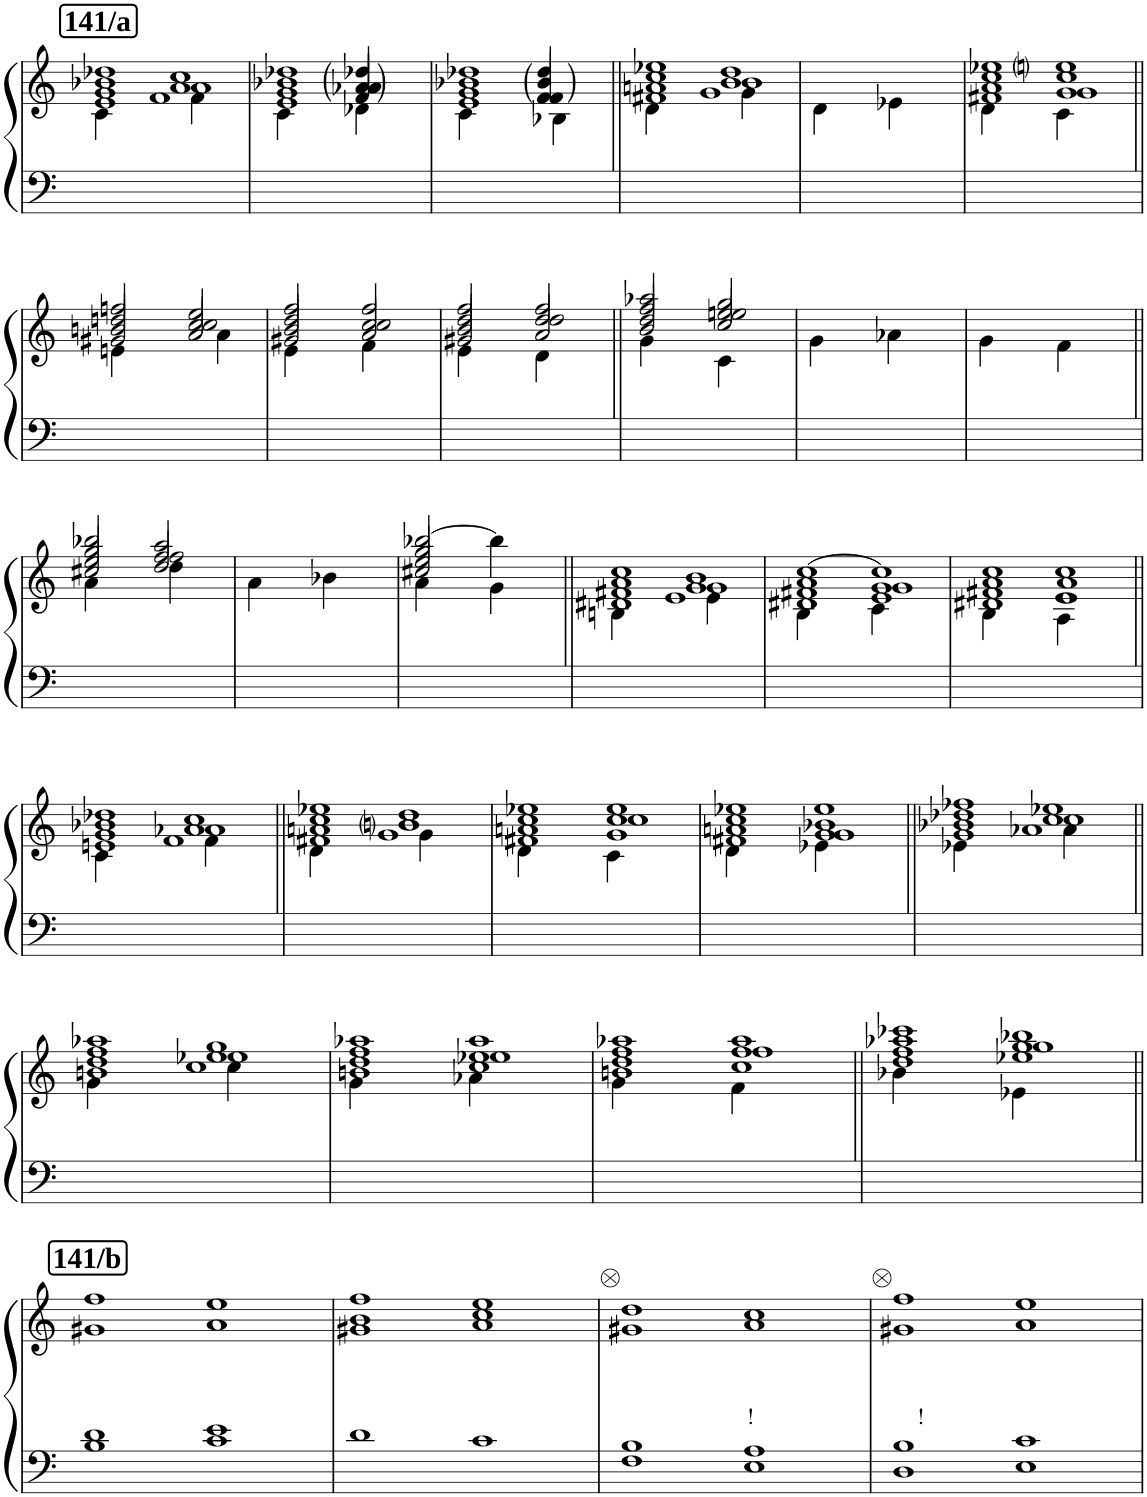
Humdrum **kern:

**kern	**kern	**text
*part1	*part1	*part1
*staff2	*staff1	*staff1
*I"Piano	*	*
*I'Pno	*	*
*clefF4	*clefG2	*
*k[]	*k[]	*
*M2/2	*M2/2	*
!!LO:REH:place=s1:a:B:cj:fs=14:t=141/a
=1	=1	=1
*	*^	*
*	*	*^	*
*	*	*	*^	*
*	*	*	*	*^	*
!	!LO:N:head=open	!LO:N:head=open	!LO:N:head=open	!LO:N:head=open	!LO:N:head=solid	!
1ryy	2dd-X	2b-X	2g	2e	2c\	.
!	!LO:N:head=open	!LO:N:head=open	!LO:N:head=open	!LO:N:head=open	!LO:N:head=solid	!
.	2cc	2a	2a	2f	2f\	.
=2	=2	=2	=2	=2	=2	=2
!	!LO:N:head=open	!LO:N:head=open	!LO:N:head=open	!LO:N:head=open	!LO:N:head=solid	!
1ryy	2dd-X	2b-X	2g	2e	2c\	.
!	!LO:N:head=solid	!LO:N:head=solid	!LO:N:head=solid	!LO:N:head=solid	!LO:N:head=solid	!
.	2dd-X/	2a-X/	2a-/	2f/	2d-X\	.
=3	=3	=3	=3	=3	=3	=3
!	!LO:N:head=open	!LO:N:head=open	!LO:N:head=open	!LO:N:head=open	!LO:N:head=solid	!
1ryy	2dd-X	2b-X	2g	2e	2c\	.
!	!LO:N:head=solid	!LO:N:head=solid	!LO:N:head=solid	!LO:N:head=solid	!LO:N:head=solid	!
.	2dd-/	2b-/	2f/	2f	2B-X\	.
=4||	=4||	=4||	=4||	=4||	=4||	=4||
!	!LO:N:head=open	!LO:N:head=open	!LO:N:head=open	!LO:N:head=open	!LO:N:head=solid	!
1ryy	2ee-X	2cc	2an	2f#X	2d\	.
!	!LO:N:head=open	!LO:N:head=open	!LO:N:head=open	!LO:N:head=open	!LO:N:head=solid	!
.	2dd	2b	2b	2g	2g\	.
=5	=5	=5	=5	=5	=5	=5
!	!	!LO:N:head=solid	!	!	!	!
*	*	*v	*v	*v	*v	*
1ryy	1ryy	2d\	.
!	!	!LO:N:head=solid	!
.	.	2e-X\	.
=6	=6	=6	=6
*	*^	*^	*
*	*	*	*^	*	*
!	!LO:N:head=open	!LO:N:head=open	!LO:N:head=open	!LO:N:head=open	!LO:N:head=solid	!
1ryy	2ee-X	2cc	2a	2f#X	2d\	.
!	!LO:N:head=open	!LO:N:head=open	!LO:N:head=open	!LO:N:head=open	!LO:N:head=solid	!
.	2eeni	2cc	2g	2g	2c\	.
!!LO:LB:g=z	!!	!!	!!	!!
=7||	=7||	=7||	=7||	=7||	=7||	=7||
!	!	!	!	!	!LO:N:head=solid	!
1ryy	2ffn/	2ddn/	2bn/	2g#X/	2en\	.
!	!	!	!	!	!LO:N:head=solid	!
.	2ee/	2cc/	2cc	2a/	2a\	.
=8	=8	=8	=8	=8	=8	=8
!	!	!	!	!	!LO:N:head=solid	!
1ryy	2ff/	2dd/	2b/	2g#X/	2e\	.
!	!	!	!	!	!LO:N:head=solid	!
.	2ff/	2cc/	2cc	2a/	2f\	.
=9	=9	=9	=9	=9	=9	=9
!	!	!	!	!	!LO:N:head=solid	!
1ryy	2ff/	2dd/	2b/	2g#X/	2e\	.
!	!	!	!	!	!LO:N:head=solid	!
.	2ff/	2dd/	2dd	2a/	2d\	.
=10||	=10||	=10||	=10||	=10||	=10||	=10||
!	!	!	!	!	!LO:N:head=solid	!
1ryy	2aa-X/	2ff/	2dd/	2b/	2g\	.
!	!	!	!	!	!LO:N:head=solid	!
.	2gg/	2een/	2ee	2cc/	2c\	.
=11	=11	=11	=11	=11	=11	=11
!	!	!LO:N:head=solid	!	!	!	!
*	*	*v	*v	*v	*v	*
1ryy	1ryy	2g\	.
!	!	!LO:N:head=solid	!
.	.	2a-X\	.
=12	=12	=12	=12
!	!	!LO:N:head=solid	!
1ryy	1ryy	2g\	.
!	!	!LO:N:head=solid	!
.	.	2f\	.
!!LO:LB:g=z
=13||	=13||	=13||	=13||
*	*^	*^	*
*	*	*	*^	*	*
!	!	!	!	!	!LO:N:head=solid	!
1ryy	2bb-X/	2gg/	2ee/	2cc#X/	2a\	.
!	!	!	!	!	!LO:N:head=solid	!
.	2aa/	2ff	2ff/	2dd/	2dd\	.
=14	=14	=14	=14	=14	=14	=14
!	!	!LO:N:head=solid	!	!	!	!
*	*	*v	*v	*v	*v	*
1ryy	1ryy	2a\	.
!	!	!LO:N:head=solid	!
.	.	2b-X\	.
=15	=15	=15	=15
*	*^	*^	*
*	*	*	*^	*	*
!	!	!	!	!	!LO:N:head=solid	!
1ryy	[2bb-X/	2gg/	2ee/	2cc#X/	2a\	.
!	!LO:N:head=solid	!	!	!	!LO:N:head=solid	!
.	2bb-\]	2ryy	2ryy	2ryy	2g\	.
=16||	=16||	=16||	=16||	=16||	=16||	=16||
!	!LO:N:head=open	!LO:N:head=open	!LO:N:head=open	!LO:N:head=open	!LO:N:head=solid	!
1ryy	2cc	2a	2f#X	2d#X	2Bn\	.
!	!LO:N:head=open	!LO:N:head=open	!LO:N:head=open	!LO:N:head=open	!LO:N:head=solid	!
.	2b	2g	2g	2e	2e\	.
=17	=17	=17	=17	=17	=17	=17
!	!LO:N:head=open	!LO:N:head=open	!LO:N:head=open	!LO:N:head=open	!LO:N:head=solid	!
1ryy	[2cc	2a	2f#X	2d#X	2B\	.
!	!LO:N:head=open	!LO:N:head=open	!LO:N:head=open	!LO:N:head=open	!LO:N:head=solid	!
.	2cc]	2g	2g	2e	2c\	.
=18	=18	=18	=18	=18	=18	=18
!	!LO:N:head=open	!LO:N:head=open	!LO:N:head=open	!LO:N:head=open	!LO:N:head=solid	!
1ryy	2cc	2a	2f#X	2d#X	2B\	.
!	!LO:N:head=open	!LO:N:head=open	!LO:N:head=open	!LO:N:head=open	!LO:N:head=solid	!
.	2cc	2a	2e	2e	2A\	.
!!LO:LB:g=z	!!	!!	!!	!!
=19||	=19||	=19||	=19||	=19||	=19||	=19||
!	!LO:N:head=open	!LO:N:head=open	!LO:N:head=open	!LO:N:head=open	!LO:N:head=solid	!
1ryy	2dd-X	2b-X	2g	2en	2c\	.
!	!LO:N:head=open	!LO:N:head=open	!LO:N:head=open	!LO:N:head=open	!LO:N:head=solid	!
.	2cc	2a-X	2a-	2f	2f\	.
=20||	=20||	=20||	=20||	=20||	=20||	=20||
!	!LO:N:head=open	!LO:N:head=open	!LO:N:head=open	!LO:N:head=open	!LO:N:head=solid	!
1ryy	2ee-X	2cc	2an	2f#X	2d\	.
!	!LO:N:head=open	!LO:N:head=open	!LO:N:head=open	!LO:N:head=open	!LO:N:head=solid	!
.	2dd	2bni	2b	2g	2g\	.
=21	=21	=21	=21	=21	=21	=21
!	!LO:N:head=open	!LO:N:head=open	!LO:N:head=open	!LO:N:head=open	!LO:N:head=solid	!
1ryy	2ee-X	2cc	2an	2f#X	2d\	.
!	!LO:N:head=open	!LO:N:head=open	!LO:N:head=open	!LO:N:head=open	!LO:N:head=solid	!
.	2ee-	2cc	2cc	2g	2c\	.
=22	=22	=22	=22	=22	=22	=22
!	!LO:N:head=open	!LO:N:head=open	!LO:N:head=open	!LO:N:head=open	!LO:N:head=solid	!
1ryy	2ee-X	2cc	2an	2f#X	2d\	.
!	!LO:N:head=open	!LO:N:head=open	!LO:N:head=open	!LO:N:head=open	!LO:N:head=solid	!
.	2ee-	2b-X	2g	2g	2e-X\	.
=23||	=23||	=23||	=23||	=23||	=23||	=23||
!	!LO:N:head=open	!LO:N:head=open	!LO:N:head=open	!LO:N:head=open	!LO:N:head=solid	!
1ryy	2ff-X	2dd-X	2b-X	2g	2e-X\	.
!	!LO:N:head=open	!LO:N:head=open	!LO:N:head=open	!LO:N:head=open	!LO:N:head=solid	!
.	2ee-X	2cc	2cc	2a-X	2a-\	.
!!LO:LB:g=z	!!	!!	!!	!!
=24||	=24||	=24||	=24||	=24||	=24||	=24||
!	!LO:N:head=open	!LO:N:head=open	!LO:N:head=open	!LO:N:head=open	!LO:N:head=solid	!
1ryy	2aa-X	2ff	2dd	2bn	2g\	.
!	!LO:N:head=open	!LO:N:head=open	!LO:N:head=open	!LO:N:head=open	!LO:N:head=solid	!
.	2gg	2ee-X	2ee-	2cc	2cc\	.
=25	=25	=25	=25	=25	=25	=25
!	!LO:N:head=open	!LO:N:head=open	!LO:N:head=open	!LO:N:head=open	!LO:N:head=solid	!
1ryy	2aa-X	2ff	2dd	2bn	2g\	.
!	!LO:N:head=open	!LO:N:head=open	!LO:N:head=open	!LO:N:head=open	!LO:N:head=solid	!
.	2aa-	2ee-X	2ee-	2cc	2a-X\	.
=26	=26	=26	=26	=26	=26	=26
!	!LO:N:head=open	!LO:N:head=open	!LO:N:head=open	!LO:N:head=open	!LO:N:head=solid	!
1ryy	2aa-X	2ff	2dd	2bn	2g\	.
!	!LO:N:head=open	!LO:N:head=open	!LO:N:head=open	!LO:N:head=open	!LO:N:head=solid	!
.	2aa-	2ff	2ff	2cc	2f\	.
=27||	=27||	=27||	=27||	=27||	=27||	=27||
!	!LO:N:head=open	!LO:N:head=open	!LO:N:head=open	!LO:N:head=open	!LO:N:head=solid	!
1ryy	2ccc-X	2aa-X	2ff	2dd	2b-X\	.
!	!LO:N:head=open	!LO:N:head=open	!LO:N:head=open	!LO:N:head=open	!LO:N:head=solid	!
.	2bb-X	2gg	2gg	2ee-X	2e-X\	.
*	*v	*v	*v	*v	*v	*
!!LO:LB:g=z
!!LO:REH:place=s1:a:B:cj:fs=14:t=141/b
=28||	=28||	=28||
*M2/1	*M2/1	*
*^	*^	*
*	*^	*	*	*
0ryy	1d	1B	1ff	1g#X	.
.	1e	1c	1ee	1a	.
*	*v	*v	*	*	*
=29	=29	=29	=29	=29
*	*	*	*^	*
0ryy	1d	1ff	1b	1g#X	.
.	1c	1ee	1cc	1a	.
*	*	*	*v	*v	*
=30	=30	=30	=30	=30
*	*^	*	*	*
0ryy	1B	1F	1dd	1g#X	.
!	!	!	!	!	!LO:LY:b
.	1A	1E	1cc	1a	\!
=31	=31	=31	=31	=31	=31
!	!	!	!	!	!LO:LY:b
0ryy	1B	1D	1ff	1g#X	\!
.	1c	1E	1ee	1a	.
*v	*v	*v	*	*	*
*	*v	*v	*
=	=	=
*-	*-	*-
